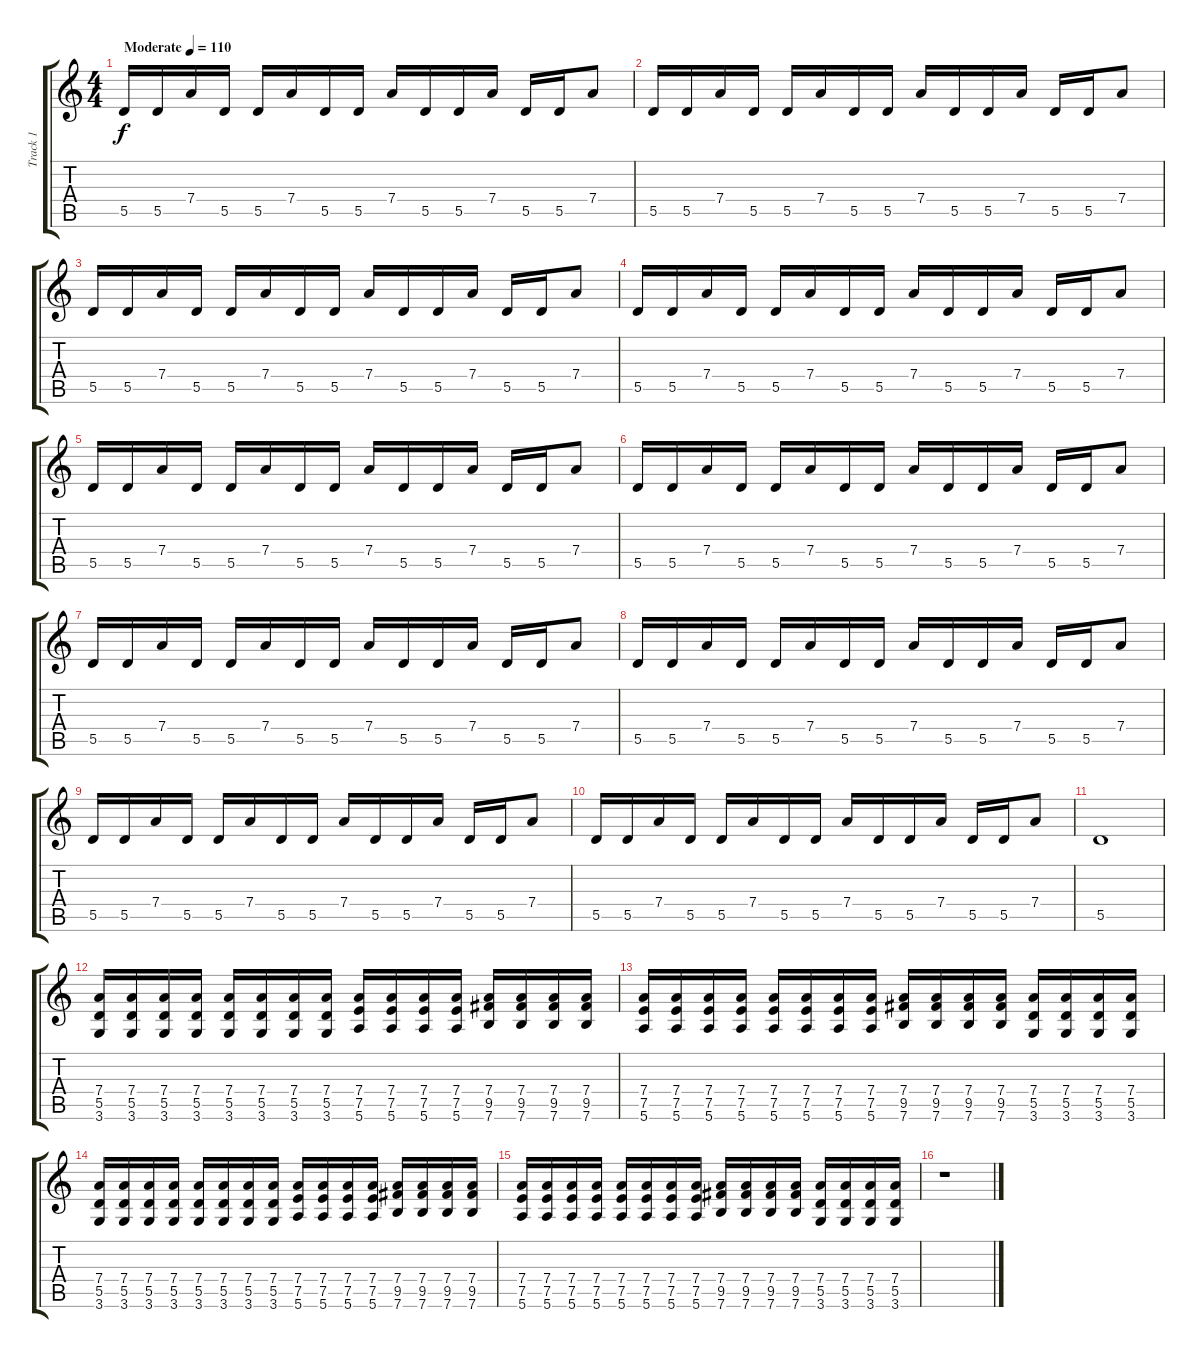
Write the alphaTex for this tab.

\track ("Track 1" "Track 1") {instrument distortionguitar}
\staff {score tabs}
\tuning (E4 B3 G3 D3 A2 E2) {hide}
\ts (4 4)
\tempo (110 "Moderate")
\clef g2
\ks c
5.5.16{dy f instrument distortionguitar} 5.5.16 7.4.16 5.5.16 5.5.16 7.4.16 5.5.16 5.5.16 7.4.16 5.5.16 5.5.16 7.4.16 5.5.16 5.5.16 7.4.8 |
5.5.16 5.5.16 7.4.16 5.5.16 5.5.16 7.4.16 5.5.16 5.5.16 7.4.16 5.5.16 5.5.16 7.4.16 5.5.16 5.5.16 7.4.8 |
5.5.16 5.5.16 7.4.16 5.5.16 5.5.16 7.4.16 5.5.16 5.5.16 7.4.16 5.5.16 5.5.16 7.4.16 5.5.16 5.5.16 7.4.8 |
5.5.16 5.5.16 7.4.16 5.5.16 5.5.16 7.4.16 5.5.16 5.5.16 7.4.16 5.5.16 5.5.16 7.4.16 5.5.16 5.5.16 7.4.8 |
5.5.16 5.5.16 7.4.16 5.5.16 5.5.16 7.4.16 5.5.16 5.5.16 7.4.16 5.5.16 5.5.16 7.4.16 5.5.16 5.5.16 7.4.8 |
5.5.16 5.5.16 7.4.16 5.5.16 5.5.16 7.4.16 5.5.16 5.5.16 7.4.16 5.5.16 5.5.16 7.4.16 5.5.16 5.5.16 7.4.8 |
5.5.16 5.5.16 7.4.16 5.5.16 5.5.16 7.4.16 5.5.16 5.5.16 7.4.16 5.5.16 5.5.16 7.4.16 5.5.16 5.5.16 7.4.8 |
5.5.16 5.5.16 7.4.16 5.5.16 5.5.16 7.4.16 5.5.16 5.5.16 7.4.16 5.5.16 5.5.16 7.4.16 5.5.16 5.5.16 7.4.8 |
5.5.16 5.5.16 7.4.16 5.5.16 5.5.16 7.4.16 5.5.16 5.5.16 7.4.16 5.5.16 5.5.16 7.4.16 5.5.16 5.5.16 7.4.8 |
5.5.16 5.5.16 7.4.16 5.5.16 5.5.16 7.4.16 5.5.16 5.5.16 7.4.16 5.5.16 5.5.16 7.4.16 5.5.16 5.5.16 7.4.8 |
5.5.1 |
(7.4 5.5 3.6).16 (7.4 5.5 3.6).16 (7.4 5.5 3.6).16 (7.4 5.5 3.6).16 (7.4 5.5 3.6).16 (7.4 5.5 3.6).16 (7.4 5.5 3.6).16 (7.4 5.5 3.6).16 (7.4 7.5 5.6).16 (7.4 7.5 5.6).16 (7.4 7.5 5.6).16 (7.4 7.5 5.6).16 (7.4 9.5 7.6).16 (7.4 9.5 7.6).16 (7.4 9.5 7.6).16 (7.4 9.5 7.6).16 |
(7.4 7.5 5.6).16 (7.4 7.5 5.6).16 (7.4 7.5 5.6).16 (7.4 7.5 5.6).16 (7.4 7.5 5.6).16 (7.4 7.5 5.6).16 (7.4 7.5 5.6).16 (7.4 7.5 5.6).16 (7.4 9.5 7.6).16 (7.4 9.5 7.6).16 (7.4 9.5 7.6).16 (7.4 9.5 7.6).16 (7.4 5.5 3.6).16 (7.4 5.5 3.6).16 (7.4 5.5 3.6).16 (7.4 5.5 3.6).16 |
(7.4 5.5 3.6).16 (7.4 5.5 3.6).16 (7.4 5.5 3.6).16 (7.4 5.5 3.6).16 (7.4 5.5 3.6).16 (7.4 5.5 3.6).16 (7.4 5.5 3.6).16 (7.4 5.5 3.6).16 (7.4 7.5 5.6).16 (7.4 7.5 5.6).16 (7.4 7.5 5.6).16 (7.4 7.5 5.6).16 (7.4 9.5 7.6).16 (7.4 9.5 7.6).16 (7.4 9.5 7.6).16 (7.4 9.5 7.6).16 |
(7.4 7.5 5.6).16 (7.4 7.5 5.6).16 (7.4 7.5 5.6).16 (7.4 7.5 5.6).16 (7.4 7.5 5.6).16 (7.4 7.5 5.6).16 (7.4 7.5 5.6).16 (7.4 7.5 5.6).16 (7.4 9.5 7.6).16 (7.4 9.5 7.6).16 (7.4 9.5 7.6).16 (7.4 9.5 7.6).16 (7.4 5.5 3.6).16 (7.4 5.5 3.6).16 (7.4 5.5 3.6).16 (7.4 5.5 3.6).16 |
r.1
